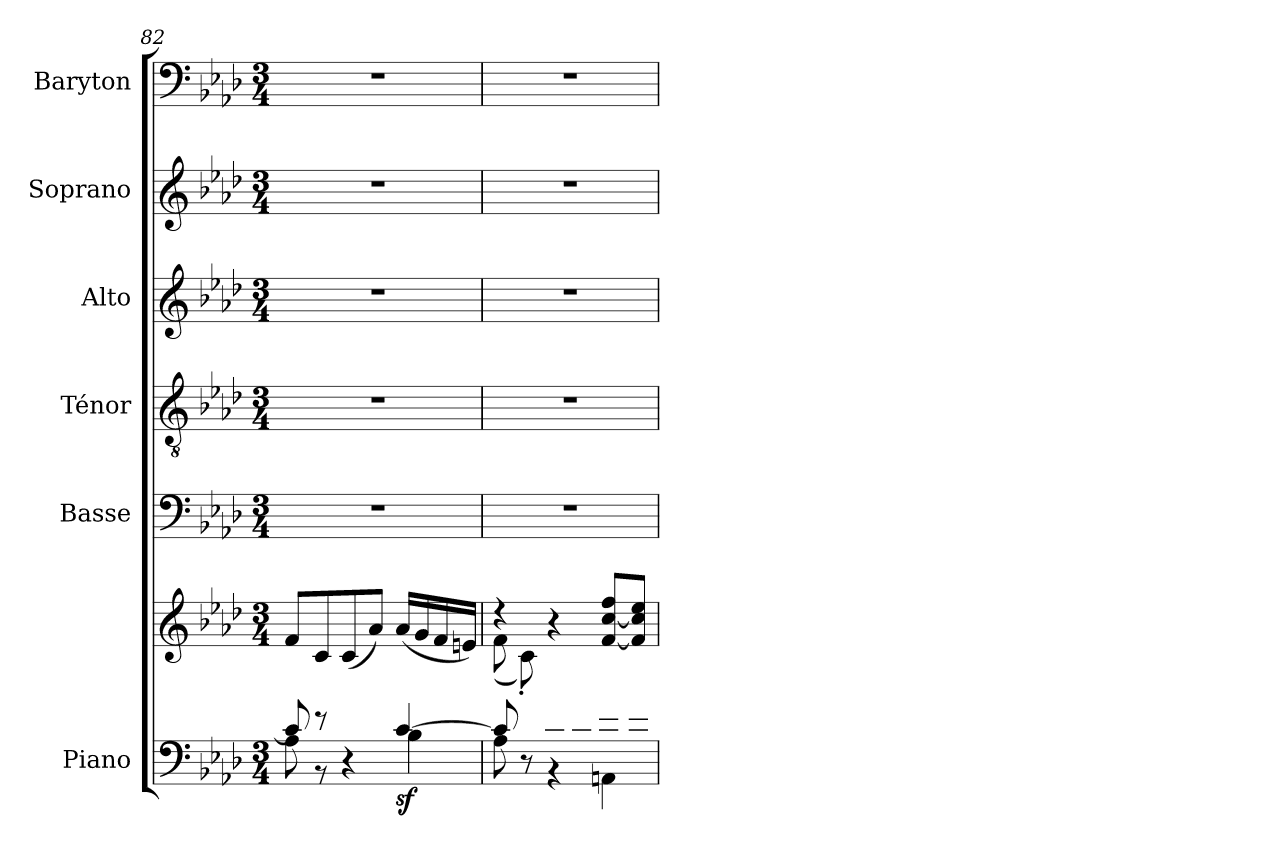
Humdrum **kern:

**kern	**kern	**dynam	**kern	**kern	**kern	**kern	**kern
*part6	*part6	*part6	*part5	*part4	*part3	*part2	*part1
*staff7	*staff6	*staff6/7	*staff5	*staff4	*staff3	*staff2	*staff1
*I"Piano	*	*	*I"Basse	*I"Ténor	*I"Alto	*I"Soprano	*I"Baryton
*I'Pno.	*	*	*I'B.	*I'T.	*I'Alt.	*I'So.	*I'Bar.
*clefF4	*clefG2	*	*clefF4	*clefGv2	*clefG2	*clefG2	*clefF4
*k[b-e-a-d-]	*k[b-e-a-d-]	*	*k[b-e-a-d-]	*k[b-e-a-d-]	*k[b-e-a-d-]	*k[b-e-a-d-]	*k[b-e-a-d-]
*M3/4	*M3/4	*	*M3/4	*M3/4	*M3/4	*M3/4	*M3/4
=82	=82	=82	=82	=82	=82	=82	=82
*^	*	*	*	*	*	*	*
!	!	!	!LO:DY:b=2	!	!	!	!	!
!	!	!	!LO:DY:n=1:b=2	!	!	!	!	!
8c/]	8A-\	8f/L	mp mp	2.r	2.r	2.r	2.r	2.r
8r	8r	8c/	.	.	.	.	.	.
4r	4ryy	(8c/	.	.	.	.	.	.
.	.	8a-/J)	.	.	.	.	.	.
!	!	!	!LO:DY:n=2:b=2	!	!	!	!	!
[4c/	4B-\	(16a-/LL	sf	.	.	.	.	.
.	.	16g/	.	.	.	.	.	.
.	.	16f/	.	.	.	.	.	.
.	.	16en/JJ)	.	.	.	.	.	.
=83	=83	=83	=83	=83	=83	=83	=83	=83
*	*^	*^	*	*	*	*	*	*
!	!	!	!	!	!LO:DY:b=2	!	!	!	!	!
!	!	!	!	!	!LO:DY:n=1:b=2	!	!	!	!	!
4ryy	8c/]	8A-\	4r	(>8f\L	mp mp	2.r	2.r	2.r	2.r	2.r
.	8ryy	8r	.	8c'\)	.	.	.	.	.	.
8c'/	2ryy	4r	4r	2ryy	.	.	.	.	.	.
8c'/	.	.	.	.	.	.	.	.	.	.
8f/	.	4AAn\	[8f/ [8cc/ 8ff/L	.	.	.	.	.	.	.
8e-/J	.	.	8f/] 8cc/] 8ee-/J	.	.	.	.	.	.	.
*v	*v	*v	*	*	*	*	*	*	*	*
*	*v	*v	*	*	*	*	*	*
=	=	=	=	=	=	=	=
*-	*-	*-	*-	*-	*-	*-	*-
